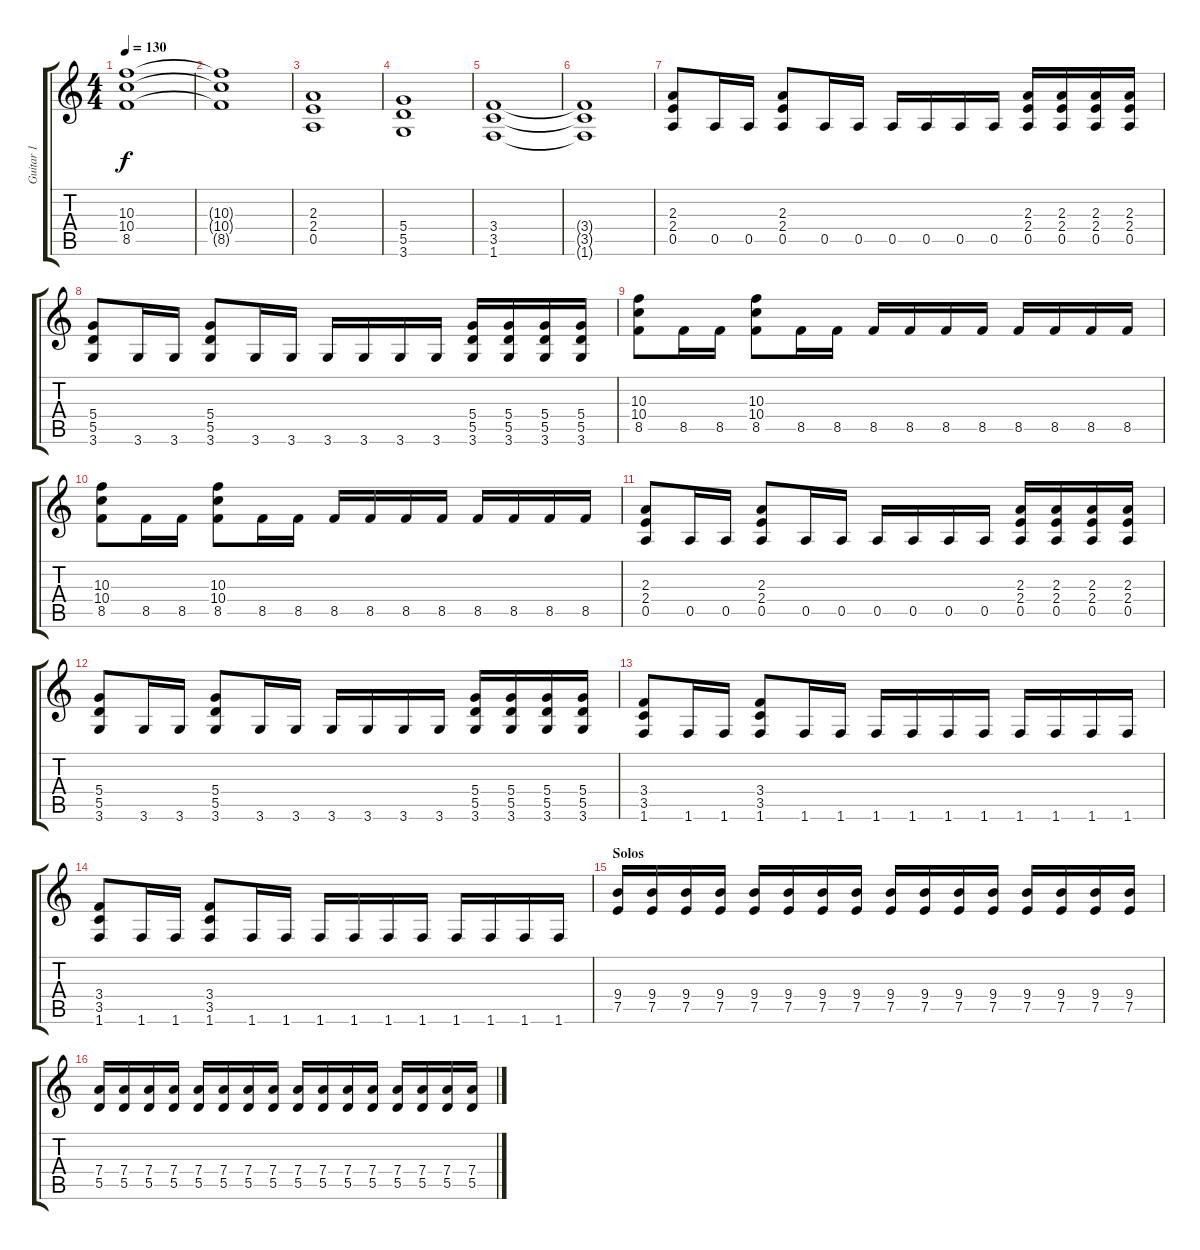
\track ("Guitar 1" "Guitar 1") {instrument distortionguitar}
\staff {score tabs}
\tuning (E4 B3 G3 D3 A2 E2) {hide}
\ts (4 4)
\tempo 130
\clef g2
\ks c
(10.3 10.4 8.5).1{dy f} |
(10.3{t} 10.4{t} 8.5{t}).1 |
(2.3 2.4 0.5).1 |
(5.4 5.5 3.6).1 |
(3.4 3.5 1.6).1 |
(3.4{t} 3.5{t} 1.6{t}).1 |
(2.3 2.4 0.5).8 0.5.16 0.5.16 (2.3 2.4 0.5).8 0.5.16 0.5.16 0.5.16 0.5.16 0.5.16 0.5.16 (2.3 2.4 0.5).16 (2.3 2.4 0.5).16 (2.3 2.4 0.5).16 (2.3 2.4 0.5).16 |
(5.4 5.5 3.6).8 3.6.16 3.6.16 (5.4 5.5 3.6).8 3.6.16 3.6.16 3.6.16 3.6.16 3.6.16 3.6.16 (5.4 5.5 3.6).16 (5.4 5.5 3.6).16 (5.4 5.5 3.6).16 (5.4 5.5 3.6).16 |
(10.3 10.4 8.5).8 8.5.16 8.5.16 (10.3 10.4 8.5).8 8.5.16 8.5.16 8.5.16 8.5.16 8.5.16 8.5.16 8.5.16 8.5.16 8.5.16 8.5.16 |
(10.3 10.4 8.5).8 8.5.16 8.5.16 (10.3 10.4 8.5).8 8.5.16 8.5.16 8.5.16 8.5.16 8.5.16 8.5.16 8.5.16 8.5.16 8.5.16 8.5.16 |
(2.3 2.4 0.5).8 0.5.16 0.5.16 (2.3 2.4 0.5).8 0.5.16 0.5.16 0.5.16 0.5.16 0.5.16 0.5.16 (2.3 2.4 0.5).16 (2.3 2.4 0.5).16 (2.3 2.4 0.5).16 (2.3 2.4 0.5).16 |
(5.4 5.5 3.6).8 3.6.16 3.6.16 (5.4 5.5 3.6).8 3.6.16 3.6.16 3.6.16 3.6.16 3.6.16 3.6.16 (5.4 5.5 3.6).16 (5.4 5.5 3.6).16 (5.4 5.5 3.6).16 (5.4 5.5 3.6).16 |
(3.4 3.5 1.6).8 1.6.16 1.6.16 (3.4 3.5 1.6).8 1.6.16 1.6.16 1.6.16 1.6.16 1.6.16 1.6.16 1.6.16 1.6.16 1.6.16 1.6.16 |
(3.4 3.5 1.6).8 1.6.16 1.6.16 (3.4 3.5 1.6).8 1.6.16 1.6.16 1.6.16 1.6.16 1.6.16 1.6.16 1.6.16 1.6.16 1.6.16 1.6.16 |
\section ("" "Solos")
(9.4 7.5).16{volume 9} (9.4 7.5).16 (9.4 7.5).16 (9.4 7.5).16 (9.4 7.5).16 (9.4 7.5).16 (9.4 7.5).16 (9.4 7.5).16 (9.4 7.5).16 (9.4 7.5).16 (9.4 7.5).16 (9.4 7.5).16 (9.4 7.5).16 (9.4 7.5).16 (9.4 7.5).16 (9.4 7.5).16 |
(7.4 5.5).16 (7.4 5.5).16 (7.4 5.5).16 (7.4 5.5).16 (7.4 5.5).16 (7.4 5.5).16 (7.4 5.5).16 (7.4 5.5).16 (7.4 5.5).16 (7.4 5.5).16 (7.4 5.5).16 (7.4 5.5).16 (7.4 5.5).16 (7.4 5.5).16 (7.4 5.5).16 (7.4 5.5).16
